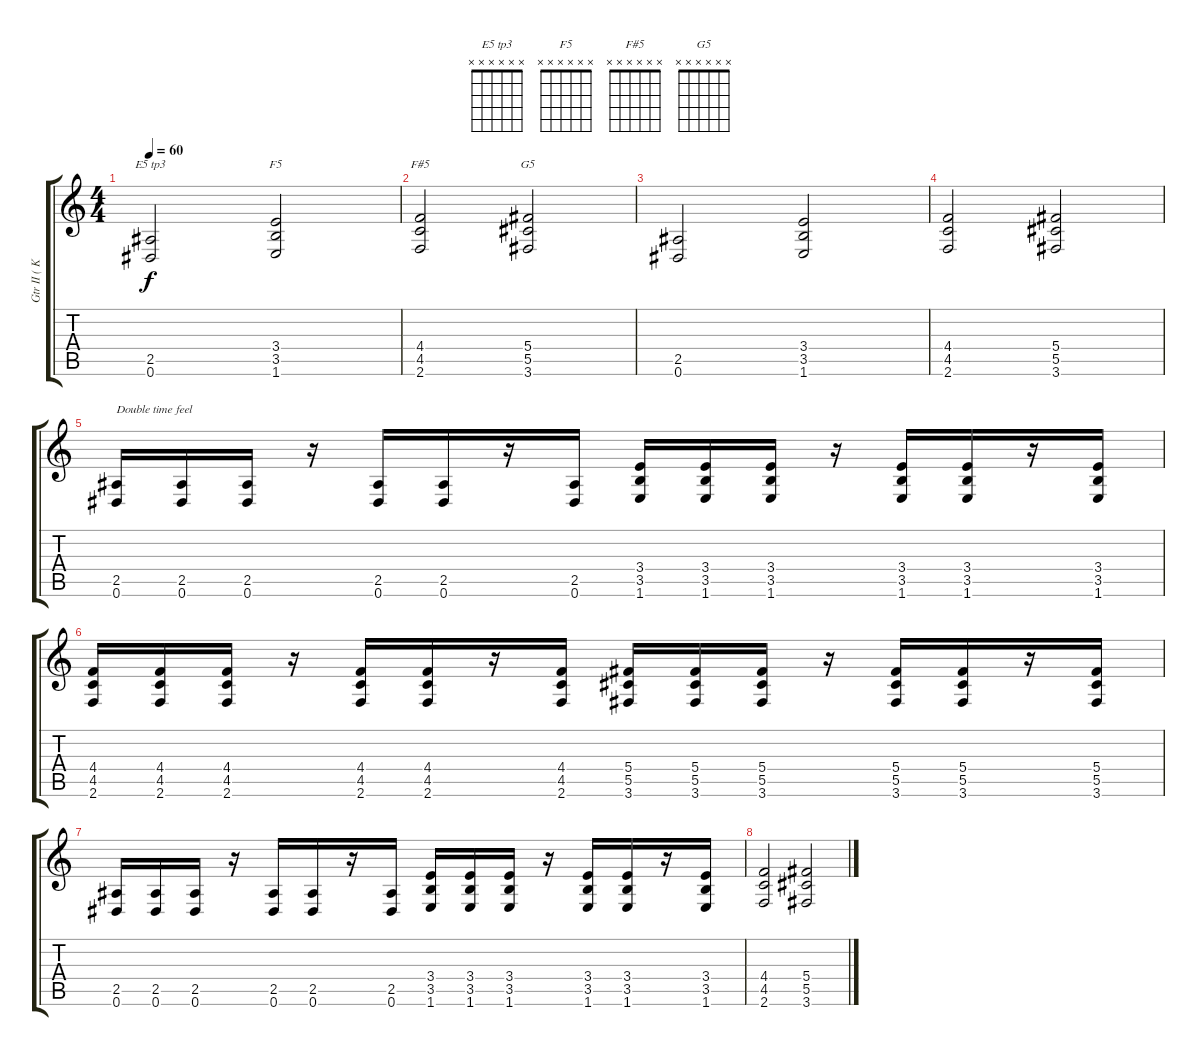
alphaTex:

\track ("Gtr II ( Kirk )" "Gtr II ( K") {instrument distortionguitar}
\staff {score tabs}
\tuning (Eb4 Bb3 Gb3 Db3 Ab2 Eb2) {hide}
\chord ("E5 tp3" x x x x x x) {firstfret 0}
\chord ("F5" x x x x x x) {firstfret 0}
\chord ("F#5" x x x x x x) {firstfret 0}
\chord ("G5" x x x x x x) {firstfret 0}
\ts (4 4)
\tempo 60
\clef g2
\ks c
(2.5 0.6).2{ch "E5 tp3" dy f} (3.4 3.5 1.6).2{ch "F5"} |
(4.4 4.5 2.6).2{ch "F#5"} (5.4 5.5 3.6).2{ch "G5"} |
(2.5 0.6).2 (3.4 3.5 1.6).2 |
(4.4 4.5 2.6).2 (5.4 5.5 3.6).2 |
(2.5 0.6).16{txt "Double time feel"} (2.5 0.6).16 (2.5 0.6).16 r.16 (2.5 0.6).16 (2.5 0.6).16 r.16 (2.5 0.6).16 (3.4 3.5 1.6).16 (3.4 3.5 1.6).16 (3.4 3.5 1.6).16 r.16 (3.4 3.5 1.6).16 (3.4 3.5 1.6).16 r.16 (3.4 3.5 1.6).16 |
(4.4 4.5 2.6).16 (4.4 4.5 2.6).16 (4.4 4.5 2.6).16 r.16 (4.4 4.5 2.6).16 (4.4 4.5 2.6).16 r.16 (4.4 4.5 2.6).16 (5.4 5.5 3.6).16 (5.4 5.5 3.6).16 (5.4 5.5 3.6).16 r.16 (5.4 5.5 3.6).16 (5.4 5.5 3.6).16 r.16 (5.4 5.5 3.6).16 |
(2.5 0.6).16 (2.5 0.6).16 (2.5 0.6).16 r.16 (2.5 0.6).16 (2.5 0.6).16 r.16 (2.5 0.6).16 (3.4 3.5 1.6).16 (3.4 3.5 1.6).16 (3.4 3.5 1.6).16 r.16 (3.4 3.5 1.6).16 (3.4 3.5 1.6).16 r.16 (3.4 3.5 1.6).16 |
(4.4 4.5 2.6).2 (5.4 5.5 3.6).2
